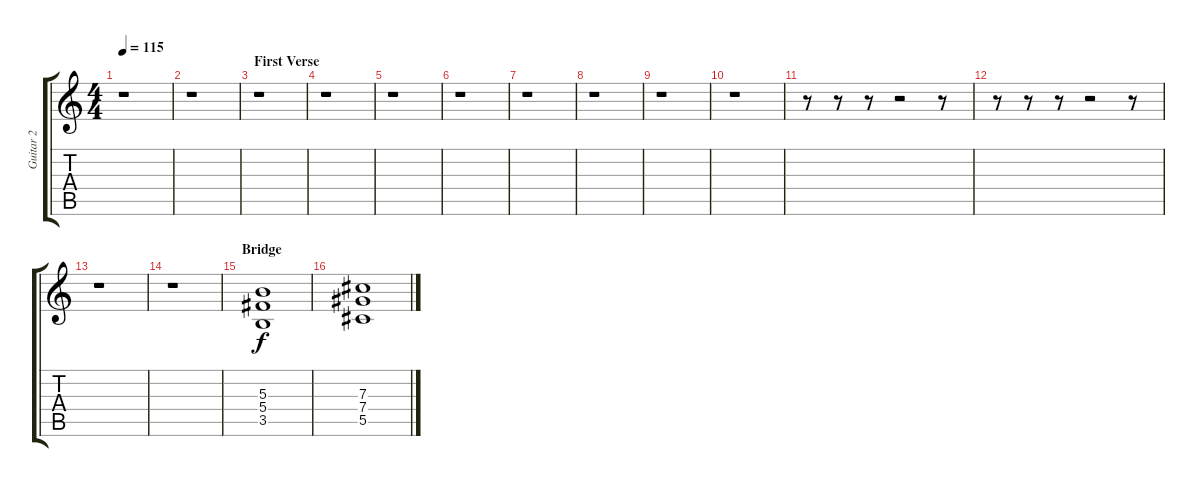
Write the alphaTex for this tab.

\track ("Guitar 2" "Guitar 2") {instrument distortionguitar}
\staff {score tabs}
\tuning (Eb4 Bb3 Gb3 Db3 Ab2 Eb2) {hide}
\ts (4 4)
\tempo 115
\clef g2
\ks c
r.1{dy f} |
r.1 |
\section ("" "First Verse")
r.1 |
r.1 |
r.1 |
r.1 |
r.1 |
r.1 |
r.1 |
r.1 |
r.8 r.8 r.8 r.2 r.8 |
r.8 r.8 r.8 r.2 r.8 |
r.1 |
r.1 |
\section ("" "Bridge")
(5.3 5.4 3.5).1 |
(7.3 7.4 5.5).1
